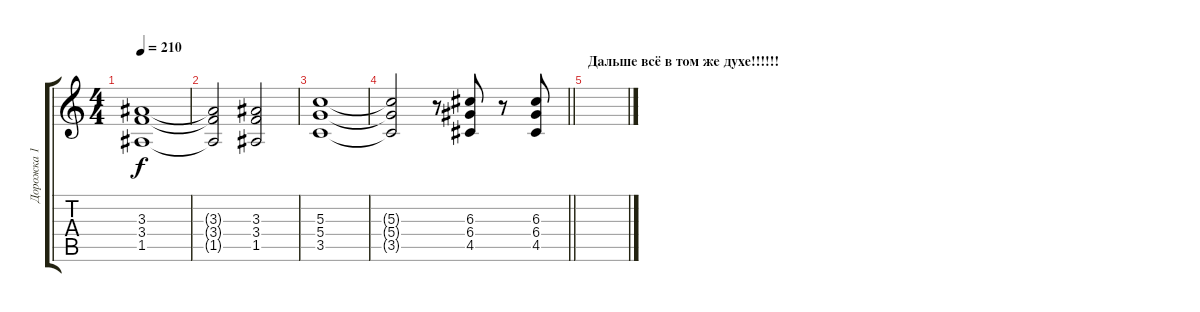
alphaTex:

\track ("Дорожка 1" "Дорожка 1") {instrument distortionguitar}
\staff {score tabs}
\tuning (E4 B3 G3 D3 A2 E2) {hide}
\ts (4 4)
\tempo 210
\clef g2
\ks c
(3.3 3.4 1.5).1{dy f} |
(3.3{t} 3.4{t} 1.5{t}).2 (3.3 3.4 1.5).2 |
(5.3 5.4 3.5).1 |
\barLineRight lightlight
(5.3{t} 5.4{t} 3.5{t}).2 r.8 (6.3 6.4 4.5).8 r.8 (6.3 6.4 4.5).8 |
\section ("" "Дальше всё в том же духе!!!!!!")
